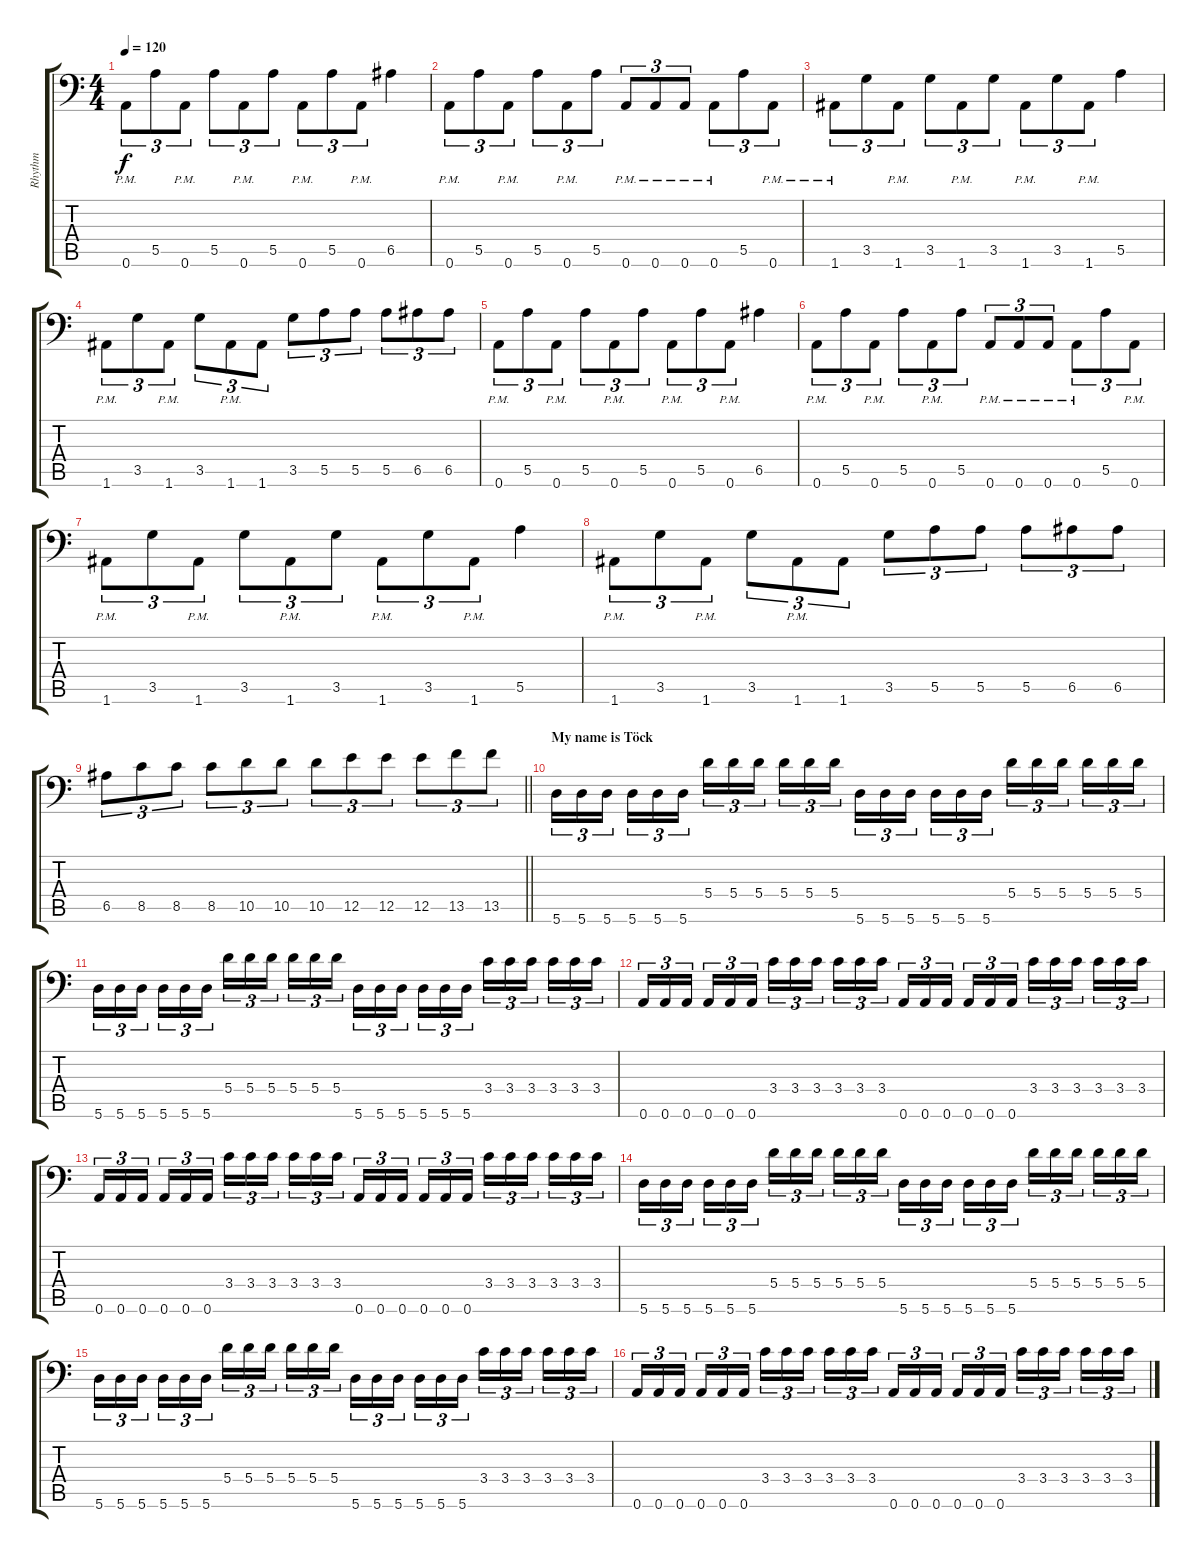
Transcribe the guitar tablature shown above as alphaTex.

\track ("Rhythm" "Rhythm") {instrument distortionguitar}
\staff {score tabs}
\tuning (B3 Gb3 D3 A2 E2 A1) {hide}
\ts (4 4)
\tempo 120
\clef f4
\ks c
0.6{pm}.8{tu (3 2) dy f} 5.5.8{tu (3 2)} 0.6{pm}.8{tu (3 2)} 5.5.8{tu (3 2)} 0.6{pm}.8{tu (3 2)} 5.5.8{tu (3 2)} 0.6{pm}.8{tu (3 2)} 5.5.8{tu (3 2)} 0.6{pm}.8{tu (3 2)} 6.5.4 |
0.6{pm}.8{tu (3 2)} 5.5.8{tu (3 2)} 0.6{pm}.8{tu (3 2)} 5.5.8{tu (3 2)} 0.6{pm}.8{tu (3 2)} 5.5.8{tu (3 2)} 0.6{pm}.8{tu (3 2)} 0.6{pm}.8{tu (3 2)} 0.6{pm}.8{tu (3 2)} 0.6{pm}.8{tu (3 2)} 5.5.8{tu (3 2)} 0.6{pm}.8{tu (3 2)} |
1.6{pm}.8{tu (3 2)} 3.5.8{tu (3 2)} 1.6{pm}.8{tu (3 2)} 3.5.8{tu (3 2)} 1.6{pm}.8{tu (3 2)} 3.5.8{tu (3 2)} 1.6{pm}.8{tu (3 2)} 3.5.8{tu (3 2)} 1.6{pm}.8{tu (3 2)} 5.5.4 |
1.6{pm}.8{tu (3 2)} 3.5.8{tu (3 2)} 1.6{pm}.8{tu (3 2)} 3.5.8{tu (3 2)} 1.6{pm}.8{tu (3 2)} 1.6.8{tu (3 2)} 3.5.8{tu (3 2)} 5.5.8{tu (3 2)} 5.5.8{tu (3 2)} 5.5.8{tu (3 2)} 6.5.8{tu (3 2)} 6.5.8{tu (3 2)} |
0.6{pm}.8{tu (3 2)} 5.5.8{tu (3 2)} 0.6{pm}.8{tu (3 2)} 5.5.8{tu (3 2)} 0.6{pm}.8{tu (3 2)} 5.5.8{tu (3 2)} 0.6{pm}.8{tu (3 2)} 5.5.8{tu (3 2)} 0.6{pm}.8{tu (3 2)} 6.5.4 |
0.6{pm}.8{tu (3 2)} 5.5.8{tu (3 2)} 0.6{pm}.8{tu (3 2)} 5.5.8{tu (3 2)} 0.6{pm}.8{tu (3 2)} 5.5.8{tu (3 2)} 0.6{pm}.8{tu (3 2)} 0.6{pm}.8{tu (3 2)} 0.6{pm}.8{tu (3 2)} 0.6{pm}.8{tu (3 2)} 5.5.8{tu (3 2)} 0.6{pm}.8{tu (3 2)} |
1.6{pm}.8{tu (3 2)} 3.5.8{tu (3 2)} 1.6{pm}.8{tu (3 2)} 3.5.8{tu (3 2)} 1.6{pm}.8{tu (3 2)} 3.5.8{tu (3 2)} 1.6{pm}.8{tu (3 2)} 3.5.8{tu (3 2)} 1.6{pm}.8{tu (3 2)} 5.5.4 |
1.6{pm}.8{tu (3 2)} 3.5.8{tu (3 2)} 1.6{pm}.8{tu (3 2)} 3.5.8{tu (3 2)} 1.6{pm}.8{tu (3 2)} 1.6.8{tu (3 2)} 3.5.8{tu (3 2)} 5.5.8{tu (3 2)} 5.5.8{tu (3 2)} 5.5.8{tu (3 2)} 6.5.8{tu (3 2)} 6.5.8{tu (3 2)} |
\barLineRight lightlight
6.5.8{tu (3 2)} 8.5.8{tu (3 2)} 8.5.8{tu (3 2)} 8.5.8{tu (3 2)} 10.5.8{tu (3 2)} 10.5.8{tu (3 2)} 10.5.8{tu (3 2)} 12.5.8{tu (3 2)} 12.5.8{tu (3 2)} 12.5.8{tu (3 2)} 13.5.8{tu (3 2)} 13.5.8{tu (3 2)} |
\section ("" "My name is Töck")
5.6.16{tu (3 2)} 5.6.16{tu (3 2)} 5.6.16{tu (3 2) beam splitsecondary} 5.6.16{tu (3 2)} 5.6.16{tu (3 2)} 5.6.16{tu (3 2)} 5.4.16{tu (3 2)} 5.4.16{tu (3 2)} 5.4.16{tu (3 2) beam splitsecondary} 5.4.16{tu (3 2)} 5.4.16{tu (3 2)} 5.4.16{tu (3 2)} 5.6.16{tu (3 2)} 5.6.16{tu (3 2)} 5.6.16{tu (3 2) beam splitsecondary} 5.6.16{tu (3 2)} 5.6.16{tu (3 2)} 5.6.16{tu (3 2)} 5.4.16{tu (3 2)} 5.4.16{tu (3 2)} 5.4.16{tu (3 2) beam splitsecondary} 5.4.16{tu (3 2)} 5.4.16{tu (3 2)} 5.4.16{tu (3 2)} |
5.6.16{tu (3 2)} 5.6.16{tu (3 2)} 5.6.16{tu (3 2) beam splitsecondary} 5.6.16{tu (3 2)} 5.6.16{tu (3 2)} 5.6.16{tu (3 2)} 5.4.16{tu (3 2)} 5.4.16{tu (3 2)} 5.4.16{tu (3 2) beam splitsecondary} 5.4.16{tu (3 2)} 5.4.16{tu (3 2)} 5.4.16{tu (3 2)} 5.6.16{tu (3 2)} 5.6.16{tu (3 2)} 5.6.16{tu (3 2) beam splitsecondary} 5.6.16{tu (3 2)} 5.6.16{tu (3 2)} 5.6.16{tu (3 2)} 3.4.16{tu (3 2)} 3.4.16{tu (3 2)} 3.4.16{tu (3 2) beam splitsecondary} 3.4.16{tu (3 2)} 3.4.16{tu (3 2)} 3.4.16{tu (3 2)} |
0.6.16{tu (3 2)} 0.6.16{tu (3 2)} 0.6.16{tu (3 2) beam splitsecondary} 0.6.16{tu (3 2)} 0.6.16{tu (3 2)} 0.6.16{tu (3 2)} 3.4.16{tu (3 2)} 3.4.16{tu (3 2)} 3.4.16{tu (3 2) beam splitsecondary} 3.4.16{tu (3 2)} 3.4.16{tu (3 2)} 3.4.16{tu (3 2)} 0.6.16{tu (3 2)} 0.6.16{tu (3 2)} 0.6.16{tu (3 2) beam splitsecondary} 0.6.16{tu (3 2)} 0.6.16{tu (3 2)} 0.6.16{tu (3 2)} 3.4.16{tu (3 2)} 3.4.16{tu (3 2)} 3.4.16{tu (3 2) beam splitsecondary} 3.4.16{tu (3 2)} 3.4.16{tu (3 2)} 3.4.16{tu (3 2)} |
0.6.16{tu (3 2)} 0.6.16{tu (3 2)} 0.6.16{tu (3 2) beam splitsecondary} 0.6.16{tu (3 2)} 0.6.16{tu (3 2)} 0.6.16{tu (3 2)} 3.4.16{tu (3 2)} 3.4.16{tu (3 2)} 3.4.16{tu (3 2) beam splitsecondary} 3.4.16{tu (3 2)} 3.4.16{tu (3 2)} 3.4.16{tu (3 2)} 0.6.16{tu (3 2)} 0.6.16{tu (3 2)} 0.6.16{tu (3 2) beam splitsecondary} 0.6.16{tu (3 2)} 0.6.16{tu (3 2)} 0.6.16{tu (3 2)} 3.4.16{tu (3 2)} 3.4.16{tu (3 2)} 3.4.16{tu (3 2) beam splitsecondary} 3.4.16{tu (3 2)} 3.4.16{tu (3 2)} 3.4.16{tu (3 2)} |
5.6.16{tu (3 2)} 5.6.16{tu (3 2)} 5.6.16{tu (3 2) beam splitsecondary} 5.6.16{tu (3 2)} 5.6.16{tu (3 2)} 5.6.16{tu (3 2)} 5.4.16{tu (3 2)} 5.4.16{tu (3 2)} 5.4.16{tu (3 2) beam splitsecondary} 5.4.16{tu (3 2)} 5.4.16{tu (3 2)} 5.4.16{tu (3 2)} 5.6.16{tu (3 2)} 5.6.16{tu (3 2)} 5.6.16{tu (3 2) beam splitsecondary} 5.6.16{tu (3 2)} 5.6.16{tu (3 2)} 5.6.16{tu (3 2)} 5.4.16{tu (3 2)} 5.4.16{tu (3 2)} 5.4.16{tu (3 2) beam splitsecondary} 5.4.16{tu (3 2)} 5.4.16{tu (3 2)} 5.4.16{tu (3 2)} |
5.6.16{tu (3 2)} 5.6.16{tu (3 2)} 5.6.16{tu (3 2) beam splitsecondary} 5.6.16{tu (3 2)} 5.6.16{tu (3 2)} 5.6.16{tu (3 2)} 5.4.16{tu (3 2)} 5.4.16{tu (3 2)} 5.4.16{tu (3 2) beam splitsecondary} 5.4.16{tu (3 2)} 5.4.16{tu (3 2)} 5.4.16{tu (3 2)} 5.6.16{tu (3 2)} 5.6.16{tu (3 2)} 5.6.16{tu (3 2) beam splitsecondary} 5.6.16{tu (3 2)} 5.6.16{tu (3 2)} 5.6.16{tu (3 2)} 3.4.16{tu (3 2)} 3.4.16{tu (3 2)} 3.4.16{tu (3 2) beam splitsecondary} 3.4.16{tu (3 2)} 3.4.16{tu (3 2)} 3.4.16{tu (3 2)} |
0.6.16{tu (3 2)} 0.6.16{tu (3 2)} 0.6.16{tu (3 2) beam splitsecondary} 0.6.16{tu (3 2)} 0.6.16{tu (3 2)} 0.6.16{tu (3 2)} 3.4.16{tu (3 2)} 3.4.16{tu (3 2)} 3.4.16{tu (3 2) beam splitsecondary} 3.4.16{tu (3 2)} 3.4.16{tu (3 2)} 3.4.16{tu (3 2)} 0.6.16{tu (3 2)} 0.6.16{tu (3 2)} 0.6.16{tu (3 2) beam splitsecondary} 0.6.16{tu (3 2)} 0.6.16{tu (3 2)} 0.6.16{tu (3 2)} 3.4.16{tu (3 2)} 3.4.16{tu (3 2)} 3.4.16{tu (3 2) beam splitsecondary} 3.4.16{tu (3 2)} 3.4.16{tu (3 2)} 3.4.16{tu (3 2)}
